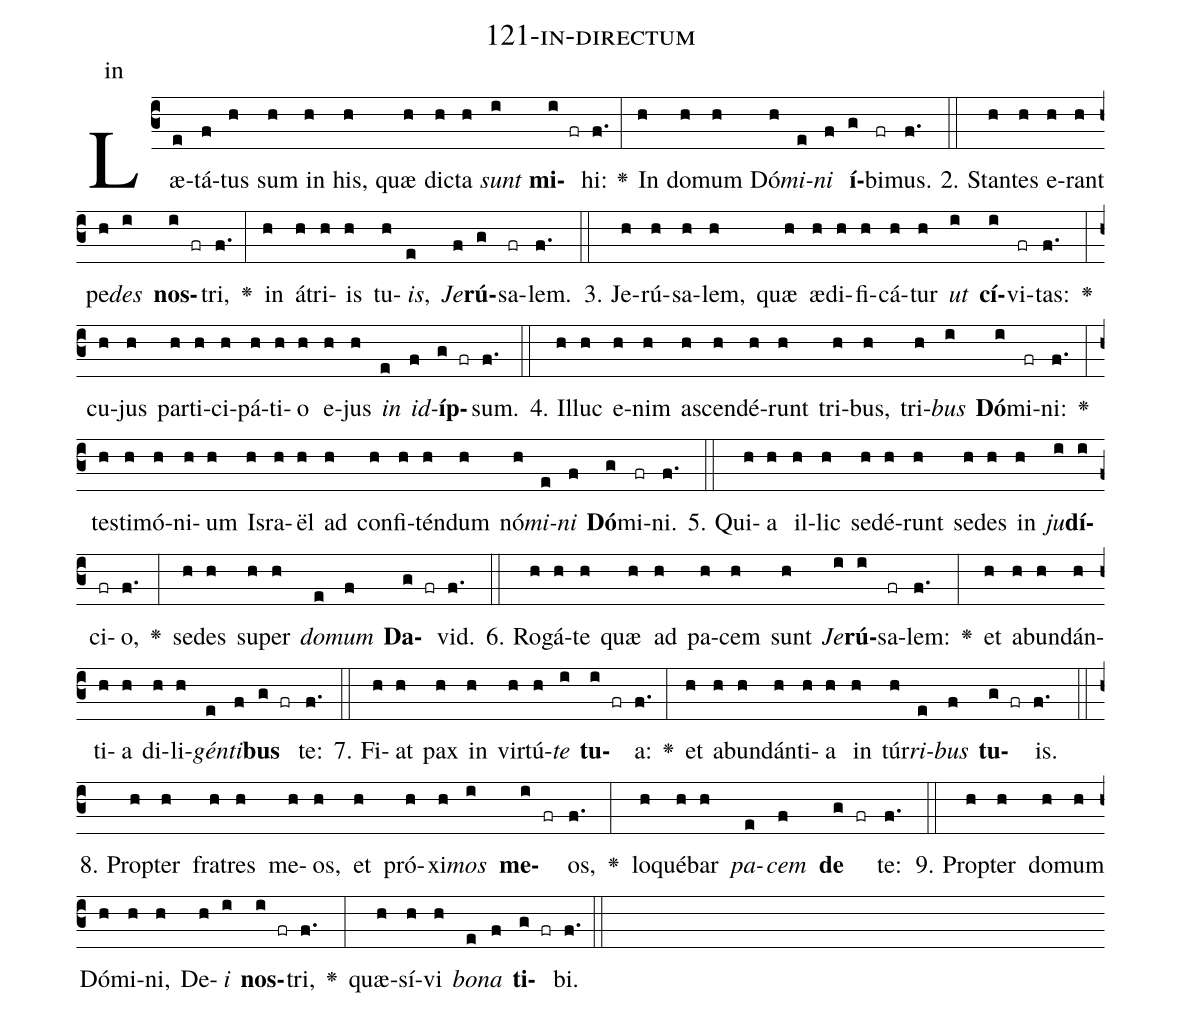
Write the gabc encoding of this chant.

name: 121-in-directum;
annotation: in;
%%
(c3)Læ(e)tá(f)tus(h) sum(h) in(h) his,(h) quæ(h) dic(h)ta(h) <i>sunt</i>(i) <b>mi</b>(i fr)hi:(f.) <v>\greheightstar</v>(:) In(h) do(h)mum(h) Dó(h)<i>mi</i>(e)<i>ni</i>(f) <b>í</b>(g)bi(fr)mus.(f.) (::)
2. Stan(h)tes(h) e(h)rant(h) pe(h)<i>des</i>(i) <b>nos</b>(i fr)tri,(f.) <v>\greheightstar</v>(:) in(h) á(h)tri(h)is(h) tu(h)<i>is</i>,(e) <i>Je</i>(f)<b>rú</b>(g)sa(fr)lem.(f.) (::)
3. Je(h)rú(h)sa(h)lem,(h) quæ(h) æ(h)di(h)fi(h)cá(h)tur(h) <i>ut</i>(i) <b>cí</b>(i)vi(fr)tas:(f.) <v>\greheightstar</v>(:) cu(h)jus(h) par(h)ti(h)ci(h)pá(h)ti(h)o(h) e(h)jus(h) <i>in</i>(e) <i>id</i>(f)<b>íp</b>(g fr)sum.(f.) (::)
4. Il(h)luc(h) e(h)nim(h) a(h)scen(h)dé(h)runt(h) tri(h)bus,(h) tri(h)<i>bus</i>(i) <b>Dó</b>(i)mi(fr)ni:(f.) <v>\greheightstar</v>(:) tes(h)ti(h)mó(h)ni(h)um(h) Is(h)ra(h)ël(h) ad(h) con(h)fi(h)tén(h)dum(h) nó(h)<i>mi</i>(e)<i>ni</i>(f) <b>Dó</b>(g)mi(fr)ni.(f.) (::)
5. Qui(h)a(h) il(h)lic(h) se(h)dé(h)runt(h) se(h)des(h) in(h) <i>ju</i>(i)<b>dí</b>(i)ci(fr)o,(f.) <v>\greheightstar</v>(:) se(h)des(h) su(h)per(h) <i>do</i>(e)<i>mum</i>(f) <b>Da</b>(g fr)vid.(f.) (::)
6. Ro(h)gá(h)te(h) quæ(h) ad(h) pa(h)cem(h) sunt(h) <i>Je</i>(i)<b>rú</b>(i)sa(fr)lem:(f.) <v>\greheightstar</v>(:) et(h) ab(h)un(h)dán(h)ti(h)a(h) di(h)li(h)<i>gén</i>(e)<i>ti</i>(f)<b>bus</b>(g fr) te:(f.) (::)
7. Fi(h)at(h) pax(h) in(h) vir(h)tú(h)<i>te</i>(i) <b>tu</b>(i fr)a:(f.) <v>\greheightstar</v>(:) et(h) ab(h)un(h)dán(h)ti(h)a(h) in(h) túr(h)<i>ri</i>(e)<i>bus</i>(f) <b>tu</b>(g fr)is.(f.) (::)
8. Prop(h)ter(h) fra(h)tres(h) me(h)os,(h) et(h) pró(h)xi(h)<i>mos</i>(i) <b>me</b>(i fr)os,(f.) <v>\greheightstar</v>(:) lo(h)qué(h)bar(h) <i>pa</i>(e)<i>cem</i>(f) <b>de</b>(g fr) te:(f.) (::)
9. Prop(h)ter(h) do(h)mum(h) Dó(h)mi(h)ni,(h) De(h)<i>i</i>(i) <b>nos</b>(i fr)tri,(f.) <v>\greheightstar</v>(:) quæ(h)sí(h)vi(h) <i>bo</i>(e)<i>na</i>(f) <b>ti</b>(g fr)bi.(f.) (::)
